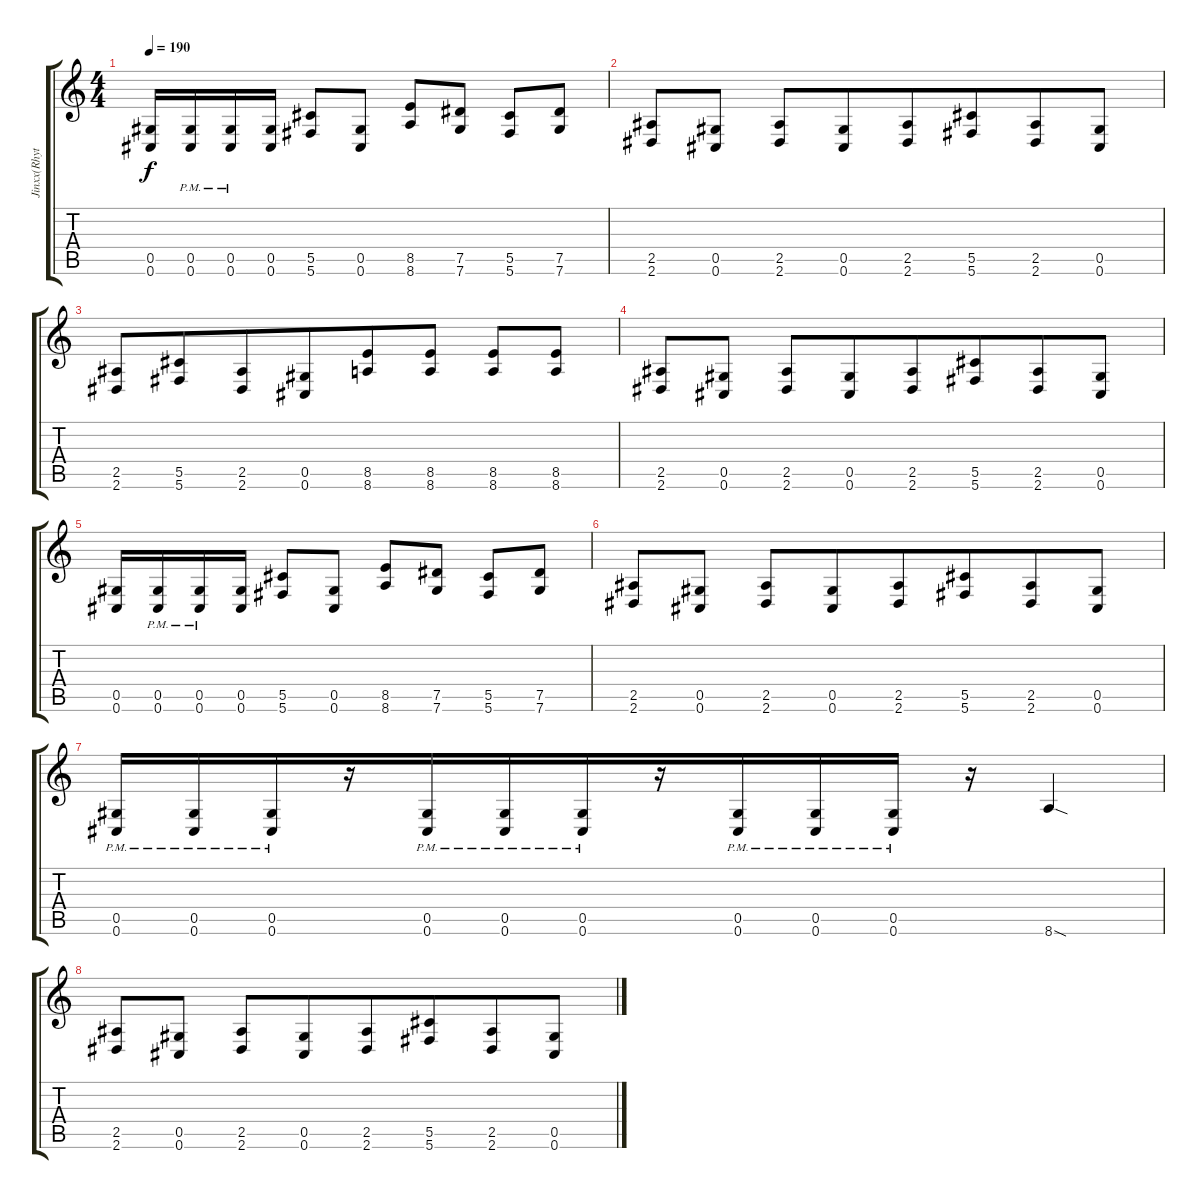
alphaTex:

\track ("Jinxx(Rhythm)" "Jinxx(Rhyt") {instrument distortionguitar}
\staff {score tabs}
\tuning (Eb4 Bb3 Gb3 Db3 Ab2 Db2) {hide}
\ts (4 4)
\tempo 190
\clef g2
\ks c
(0.5 0.6).16{dy f} (0.5{pm} 0.6{pm}).16{beam merge} (0.5{pm} 0.6{pm}).16{beam merge} (0.5 0.6).16 (5.5 5.6).8 (0.5 0.6).8 (8.5 8.6).8 (7.5 7.6).8 (5.5 5.6).8 (7.5 7.6).8 |
(2.5 2.6).8 (0.5 0.6).8 (2.5 2.6).8 (0.5 0.6).8{beam merge} (2.5 2.6).8{beam merge} (5.5 5.6).8{beam merge} (2.5 2.6).8 (0.5 0.6).8 |
(2.5 2.6).8{beam merge} (5.5 5.6).8{beam merge} (2.5 2.6).8 (0.5 0.6).8{beam merge} (8.5 8.6).8 (8.5 8.6).8 (8.5 8.6).8 (8.5 8.6).8 |
(2.5 2.6).8 (0.5 0.6).8 (2.5 2.6).8 (0.5 0.6).8{beam merge} (2.5 2.6).8{beam merge} (5.5 5.6).8{beam merge} (2.5 2.6).8 (0.5 0.6).8 |
(0.5 0.6).16 (0.5{pm} 0.6{pm}).16{beam merge} (0.5{pm} 0.6{pm}).16{beam merge} (0.5 0.6).16 (5.5 5.6).8 (0.5 0.6).8 (8.5 8.6).8 (7.5 7.6).8 (5.5 5.6).8 (7.5 7.6).8 |
(2.5 2.6).8 (0.5 0.6).8 (2.5 2.6).8 (0.5 0.6).8{beam merge} (2.5 2.6).8{beam merge} (5.5 5.6).8{beam merge} (2.5 2.6).8 (0.5 0.6).8 |
(0.5{pm} 0.6{pm}).16 (0.5{pm} 0.6{pm}).16 (0.5{pm} 0.6{pm}).16{beam merge} r.16 (0.5{pm} 0.6{pm}).16{beam merge} (0.5{pm} 0.6{pm}).16 (0.5{pm} 0.6{pm}).16{beam merge} r.16 (0.5{pm} 0.6{pm}).16{beam merge} (0.5{pm} 0.6{pm}).16{beam merge} (0.5{pm} 0.6{pm}).16 r.16 8.6{sod}.4 |
(2.5 2.6).8 (0.5 0.6).8 (2.5 2.6).8 (0.5 0.6).8{beam merge} (2.5 2.6).8{beam merge} (5.5 5.6).8{beam merge} (2.5 2.6).8 (0.5 0.6).8
